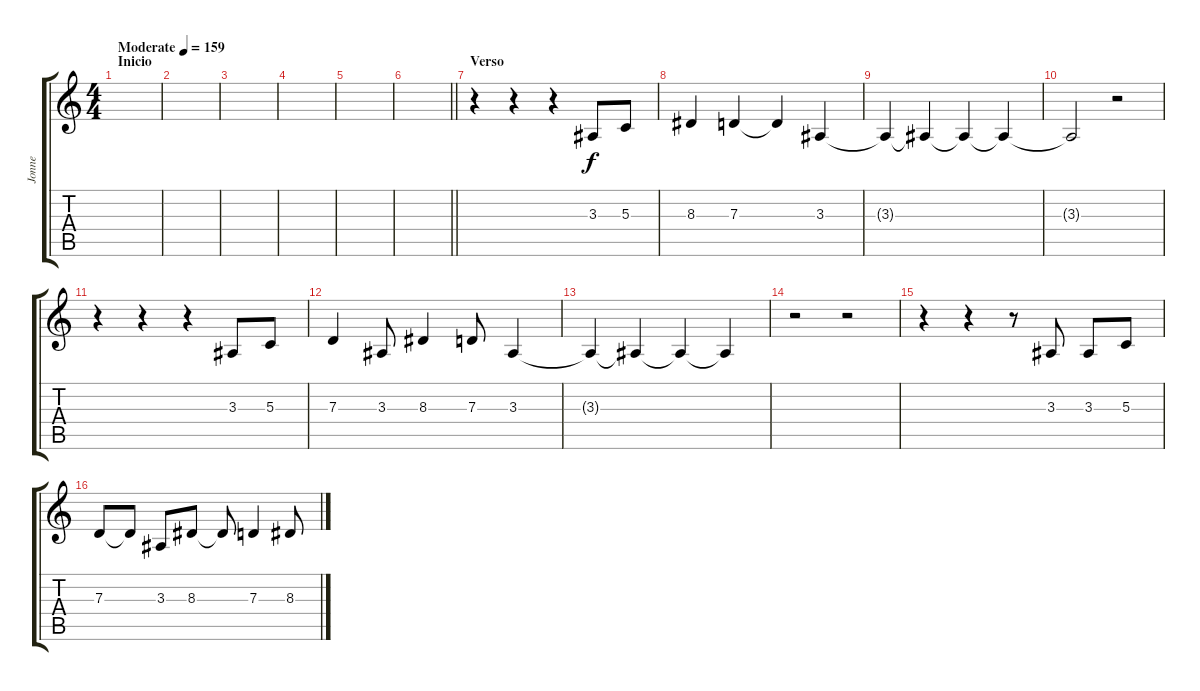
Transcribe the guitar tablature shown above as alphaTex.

\track ("Jonne " "Jonne ") {instrument synthvoice}
\staff {score tabs}
\tuning (E4 B3 G3 D3 A2 E2) {hide}
\ts (4 4)
\section ("" "Inicio")
\tempo (159 "Moderate")
\clef g2
\ks c
|
|
|
|
|
\barLineRight lightlight
|
\section ("" "Verso")
r.4 r.4 r.4 3.3.8 5.3.8 |
8.3.4 7.3.4 7.3{t}.4 3.3.4 |
3.3{t}.4 3.3{t}.4 3.3{t}.4 3.3{t}.4 |
3.3{t}.2 r.2 |
r.4 r.4 r.4 3.3.8 5.3.8 |
7.3.4 3.3.8 8.3.4 7.3.8 3.3.4 |
3.3{t}.4 3.3{t}.4 3.3{t}.4 3.3{t}.4 |
r.2 r.2 |
r.4 r.4 r.8 3.3.8 3.3.8 5.3.8 |
7.3.8 7.3{t}.8 3.3.8 8.3.8 8.3{t}.8 7.3.4 8.3.8
